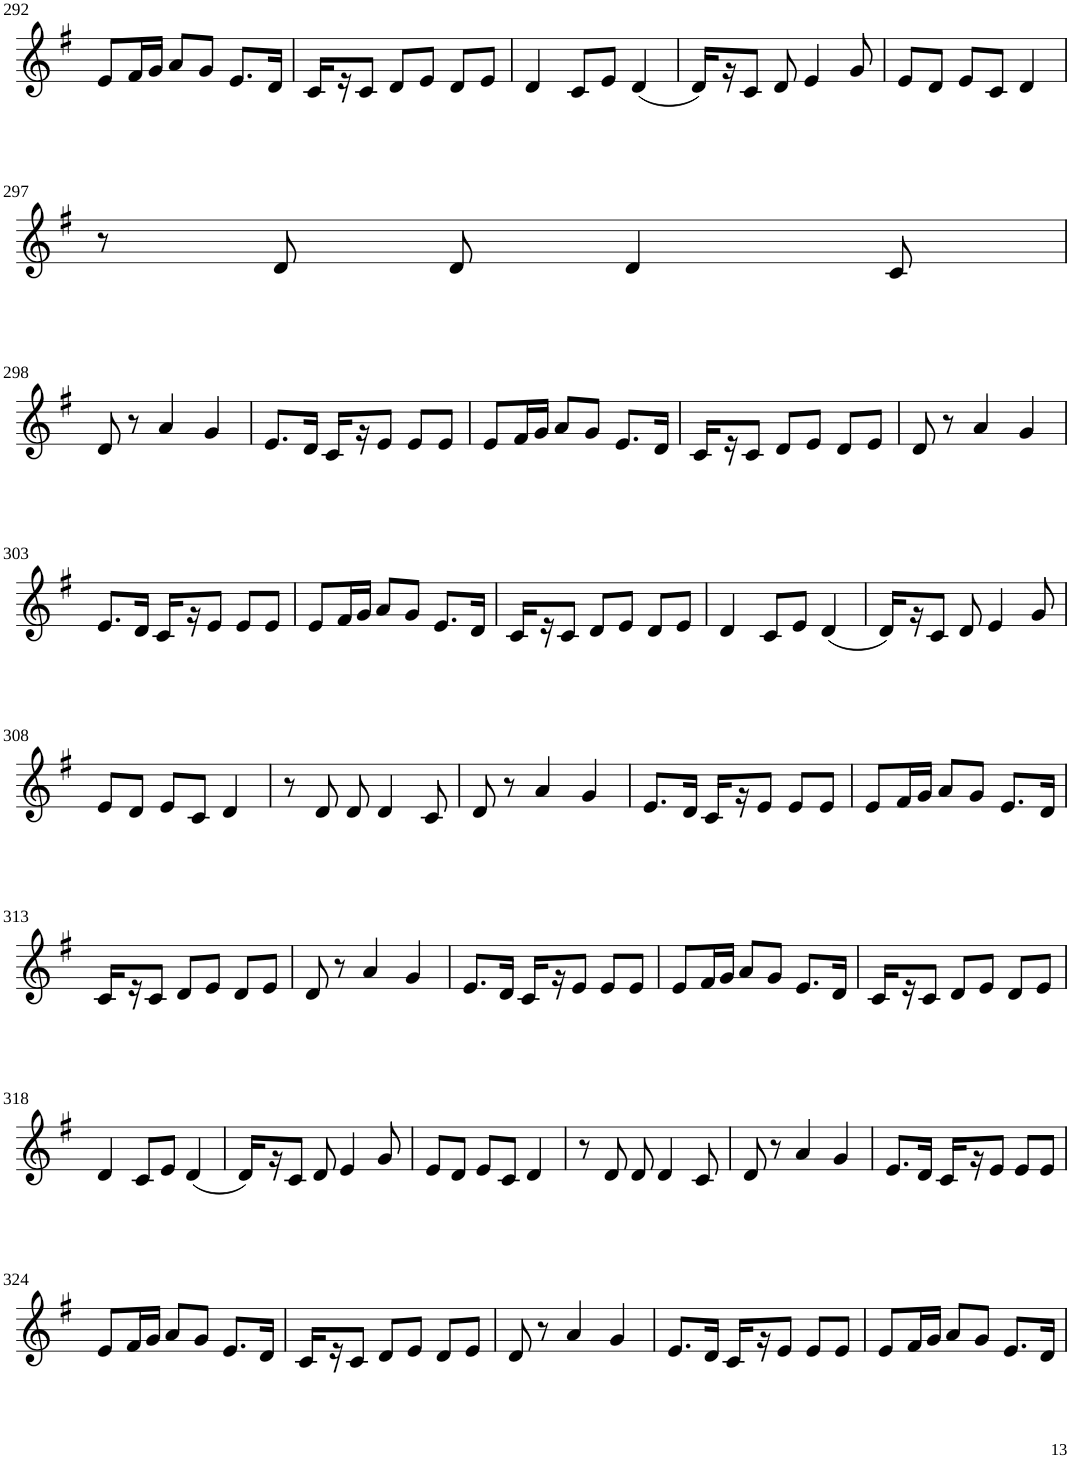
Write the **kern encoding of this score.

**kern
*part1
*staff1
*I"Violin
!!LO:PB:g=z
*clefG2
*k[f#]
*G:
*M3/4
=292
8e/L
16f#/L
16g/JJ
8a/L
8g/J
8.e/L
16d/Jk
=293
16c/LL
16r
8c/J
8d/L
8e/J
8d/L
8e/J
=294
4d/
8c/L
8e/J
(4d/
=295
16d/LL)
16r
8c/J
8d/
4e/
8g/
=296
8e/L
8d/J
8e/L
8c/J
4d/
!!LO:LB:g=z
=297
8r
8d/
8d/
4d/
8c/
!!LO:LB:g=z
=298
8d/
8r
4a/
4g/
=299
8.e/L
16d/Jk
16c/LL
16r
8e/J
8e/L
8e/J
=300
8e/L
16f#/L
16g/JJ
8a/L
8g/J
8.e/L
16d/Jk
=301
16c/LL
16r
8c/J
8d/L
8e/J
8d/L
8e/J
=302
8d/
8r
4a/
4g/
!!LO:LB:g=z
=303
8.e/L
16d/Jk
16c/LL
16r
8e/J
8e/L
8e/J
=304
8e/L
16f#/L
16g/JJ
8a/L
8g/J
8.e/L
16d/Jk
=305
16c/LL
16r
8c/J
8d/L
8e/J
8d/L
8e/J
=306
4d/
8c/L
8e/J
(4d/
=307
16d/LL)
16r
8c/J
8d/
4e/
8g/
!!LO:LB:g=z
=308
8e/L
8d/J
8e/L
8c/J
4d/
=309
8r
8d/
8d/
4d/
8c/
=310
8d/
8r
4a/
4g/
=311
8.e/L
16d/Jk
16c/LL
16r
8e/J
8e/L
8e/J
=312
8e/L
16f#/L
16g/JJ
8a/L
8g/J
8.e/L
16d/Jk
!!LO:LB:g=z
=313
16c/LL
16r
8c/J
8d/L
8e/J
8d/L
8e/J
=314
8d/
8r
4a/
4g/
=315
8.e/L
16d/Jk
16c/LL
16r
8e/J
8e/L
8e/J
=316
8e/L
16f#/L
16g/JJ
8a/L
8g/J
8.e/L
16d/Jk
=317
16c/LL
16r
8c/J
8d/L
8e/J
8d/L
8e/J
!!LO:LB:g=z
=318
4d/
8c/L
8e/J
(4d/
=319
16d/LL)
16r
8c/J
8d/
4e/
8g/
=320
8e/L
8d/J
8e/L
8c/J
4d/
=321
8r
8d/
8d/
4d/
8c/
=322
8d/
8r
4a/
4g/
=323
8.e/L
16d/Jk
16c/LL
16r
8e/J
8e/L
8e/J
!!LO:LB:g=z
=324
8e/L
16f#/L
16g/JJ
8a/L
8g/J
8.e/L
16d/Jk
=325
16c/LL
16r
8c/J
8d/L
8e/J
8d/L
8e/J
=326
8d/
8r
4a/
4g/
=327
8.e/L
16d/Jk
16c/LL
16r
8e/J
8e/L
8e/J
=328
8e/L
16f#/L
16g/JJ
8a/L
8g/J
8.e/L
16d/Jk
=
*-
